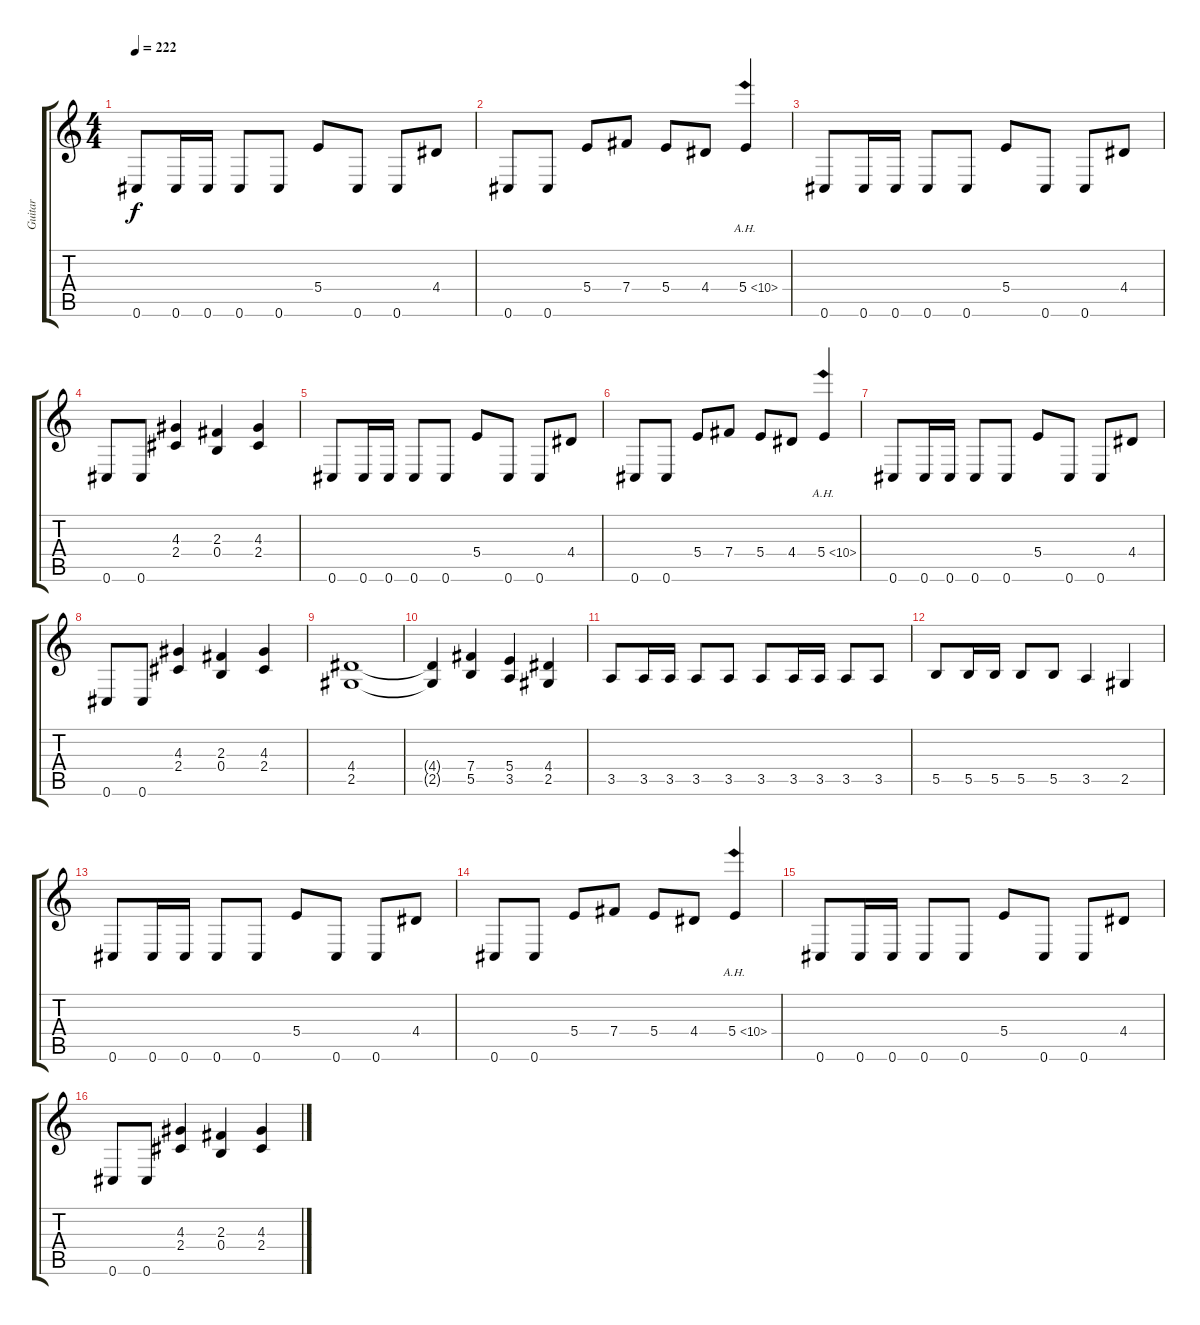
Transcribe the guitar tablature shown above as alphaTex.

\track ("Guitar" "Guitar") {instrument distortionguitar}
\staff {score tabs}
\tuning (Db4 Ab3 E3 B2 Gb2 Db2) {hide}
\ts (4 4)
\tempo 222
\clef g2
\ks c
0.6.8{dy f instrument distortionguitar} 0.6.16 0.6.16 0.6.8 0.6.8 5.4.8 0.6.8 0.6.8 4.4.8 |
0.6.8 0.6.8 5.4.8 7.4.8 5.4.8 4.4.8 5.4{ah 5}.4 |
0.6.8 0.6.16 0.6.16 0.6.8 0.6.8 5.4.8 0.6.8 0.6.8 4.4.8 |
0.6.8 0.6.8 (4.3 2.4).4 (2.3 0.4).4 (4.3 2.4).4 |
0.6.8 0.6.16 0.6.16 0.6.8 0.6.8 5.4.8 0.6.8 0.6.8 4.4.8 |
0.6.8 0.6.8 5.4.8 7.4.8 5.4.8 4.4.8 5.4{ah 5}.4 |
0.6.8 0.6.16 0.6.16 0.6.8 0.6.8 5.4.8 0.6.8 0.6.8 4.4.8 |
0.6.8 0.6.8 (4.3 2.4).4 (2.3 0.4).4 (4.3 2.4).4 |
(4.4 2.5).1 |
(4.4{t} 2.5{t}).4 (7.4 5.5).4 (5.4 3.5).4 (4.4 2.5).4 |
3.5.8 3.5.16 3.5.16 3.5.8 3.5.8 3.5.8 3.5.16 3.5.16 3.5.8 3.5.8 |
5.5.8 5.5.16 5.5.16 5.5.8 5.5.8 3.5.4 2.5.4 |
0.6.8 0.6.16 0.6.16 0.6.8 0.6.8 5.4.8 0.6.8 0.6.8 4.4.8 |
0.6.8 0.6.8 5.4.8 7.4.8 5.4.8 4.4.8 5.4{ah 5}.4 |
0.6.8 0.6.16 0.6.16 0.6.8 0.6.8 5.4.8 0.6.8 0.6.8 4.4.8 |
0.6.8 0.6.8 (4.3 2.4).4 (2.3 0.4).4 (4.3 2.4).4
